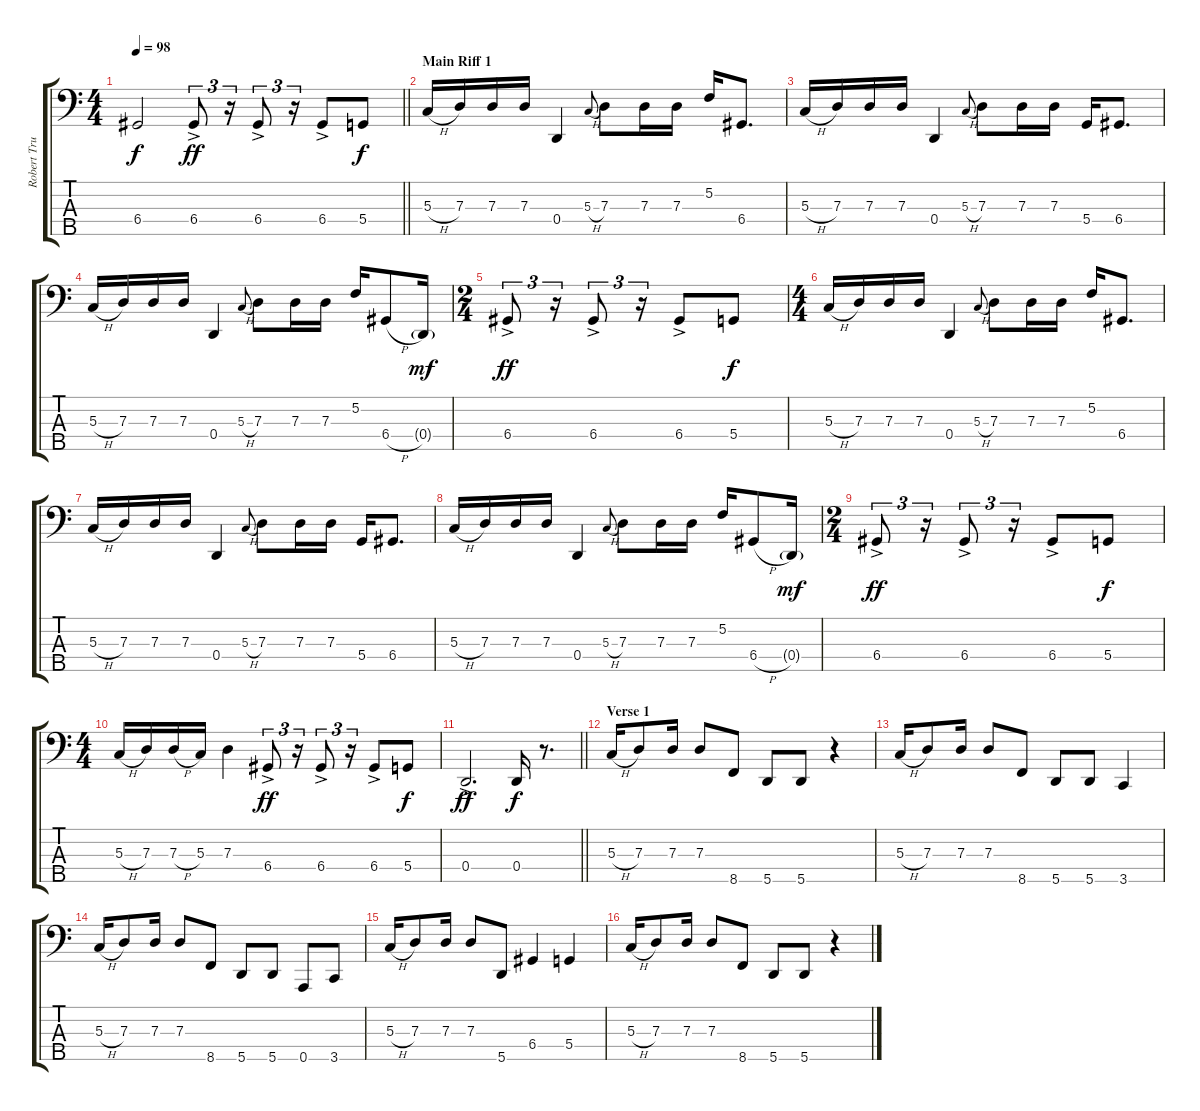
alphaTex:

\track ("Robert Trujillo (Bass)" "Robert Tru") {instrument electricbassfinger}
\staff {score tabs}
\tuning (F2 C2 G1 D1 A0) {hide}
\ts (4 4)
\tempo 98
\clef f4
\barLineRight lightlight
\ks c
6.4{t}.2{dy f} 6.4{ac}.8{tu (3 2) dy ff} r.16{tu (3 2)} 6.4{ac}.8{tu (3 2)} r.16{tu (3 2)} 6.4{ac}.8 5.4.8{dy f} |
\section ("" "Main Riff 1")
5.3{h}.16 7.3.16 7.3.16 7.3.16 0.4.4 5.3{h}.8{gr onbeat} 7.3.8 7.3.16 7.3.16 5.2.16 6.4.8{d} |
5.3{h}.16 7.3.16 7.3.16 7.3.16 0.4.4 5.3{h}.8{gr onbeat} 7.3.8 7.3.16 7.3.16 5.4.16 6.4.8{d} |
5.3{h}.16 7.3.16 7.3.16 7.3.16 0.4.4 5.3{h}.8{gr onbeat} 7.3.8 7.3.16 7.3.16 5.2.16 6.4{h}.8 0.4{g}.16{dy mf} |
\ts (2 4)
6.4{ac}.8{tu (3 2) dy ff} r.16{tu (3 2)} 6.4{ac}.8{tu (3 2)} r.16{tu (3 2)} 6.4{ac}.8 5.4.8{dy f} |
\ts (4 4)
5.3{h}.16 7.3.16 7.3.16 7.3.16 0.4.4 5.3{h}.8{gr onbeat} 7.3.8 7.3.16 7.3.16 5.2.16 6.4.8{d} |
5.3{h}.16 7.3.16 7.3.16 7.3.16 0.4.4 5.3{h}.8{gr onbeat} 7.3.8 7.3.16 7.3.16 5.4.16 6.4.8{d} |
5.3{h}.16 7.3.16 7.3.16 7.3.16 0.4.4 5.3{h}.8{gr onbeat} 7.3.8 7.3.16 7.3.16 5.2.16 6.4{h}.8 0.4{g}.16{dy mf} |
\ts (2 4)
6.4{ac}.8{tu (3 2) dy ff} r.16{tu (3 2)} 6.4{ac}.8{tu (3 2)} r.16{tu (3 2)} 6.4{ac}.8 5.4.8{dy f} |
\ts (4 4)
5.3{h}.16 7.3.16 7.3{h}.16 5.3.16 7.3.4 6.4{ac}.8{tu (3 2) dy ff} r.16{tu (3 2)} 6.4{ac}.8{tu (3 2)} r.16{tu (3 2)} 6.4{ac}.8 5.4.8{dy f} |
\barLineRight lightlight
0.4{ac}.2{d dy ff} 0.4.16{dy f} r.8{d} |
\section ("" "Verse 1")
5.3{h}.16 7.3.8 7.3.16 7.3.8 8.5.8 5.5.8 5.5.8 r.4 |
5.3{h}.16 7.3.8 7.3.16 7.3.8 8.5.8 5.5.8 5.5.8 3.5.4 |
5.3{h}.16 7.3.8 7.3.16 7.3.8 8.5.8 5.5.8 5.5.8 0.5.8 3.5.8 |
5.3{h}.16 7.3.8 7.3.16 7.3.8 5.5.8 6.4.4 5.4.4 |
5.3{h}.16 7.3.8 7.3.16 7.3.8 8.5.8 5.5.8 5.5.8 r.4
